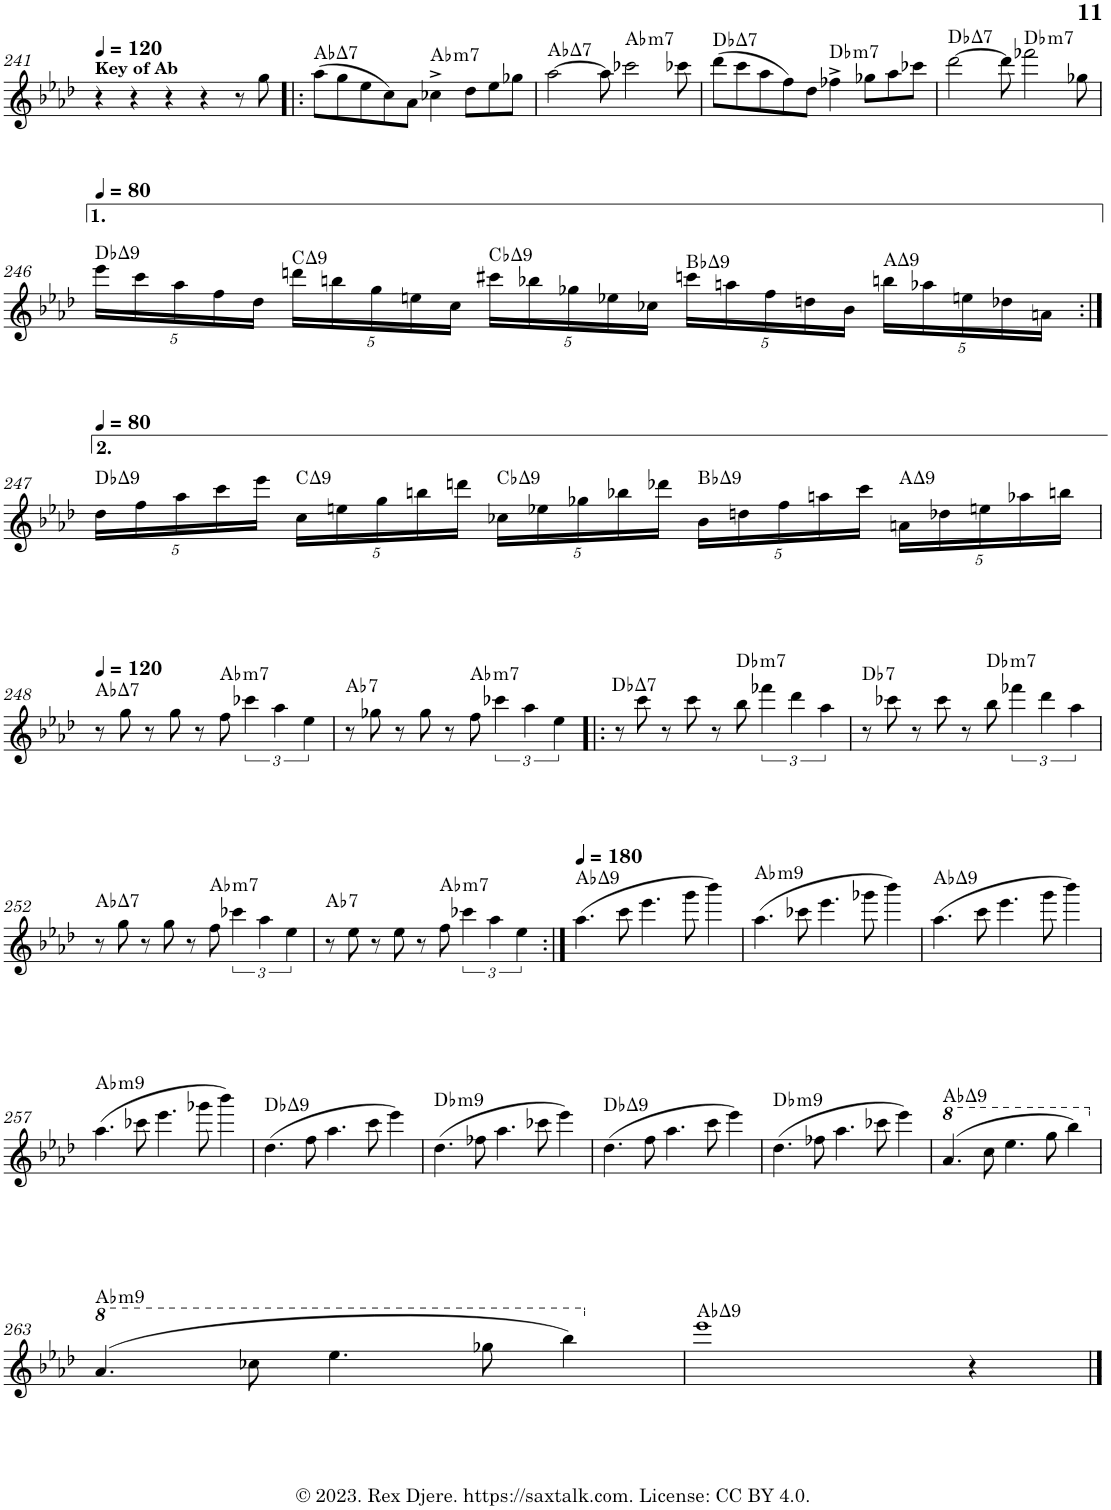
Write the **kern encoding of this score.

**kern	**harte
*part1	*part1
*staff1	*
*I"Alto Saxophone	*
*I'A. Sax.	*
!!LO:PB:g=z
*clefG2	*
*Trd5c9	*
*k[b-e-a-d-]	*
*M5/4	*
=241	=241
!LO:TX:a:B:t=Key of Ab	!
4r	.
4r	.
4r	.
4r	.
8r	.
8gg\	.
=242!|:	=242!|:
!	!LO:H:kt=7
(8aa-\L	Ab:maj7
8gg\	.
8ee-\	.
8cc\)	.
8a-\J	.
!	!LO:H:kt=m7
4cc-X^\	Ab:min7
8dd-\L	.
8ee-\	.
8gg-X\J	.
=243	=243
!	!LO:H:kt=7
[2aa-\	Ab:maj7
8aa-\]	.
!	!LO:H:kt=m7
2ccc-X\	Ab:min7
8ccc-X\	.
=244	=244
!	!LO:H:kt=7
(8ddd-\L	Db:maj7
8ccc\	.
8aa-\	.
8ff\)	.
8dd-\J	.
!	!LO:H:kt=m7
4ff-X^\	Db:min7
8gg-X\L	.
8aa-\	.
8ccc-X\J	.
=245	=245
!	!LO:H:kt=7
[2ddd-\	Db:maj7
8ddd-\]	.
!	!LO:H:kt=m7
2fff-X\	Db:min7
8gg-X\	.
!!LO:LB:g=z
=246	=246
*Xbrackettup	*
!	!LO:H:kt=9
20eee-\LL	Db:maj9
20ccc\	.
20aa-\	.
20ff\	.
20dd-\JJ	.
!	!LO:H:kt=9
20dddn\LL	C:maj9
20bbn\	.
20gg\	.
20een\	.
20cc\JJ	.
!	!LO:H:kt=9
20ccc#X\LL	Cb:maj9
20bb-X\	.
20gg-X\	.
20ee-X\	.
20cc-X\JJ	.
!	!LO:H:kt=9
20cccn\LL	Bb:maj9
20aan\	.
20ff\	.
20ddn\	.
20b-\JJ	.
!	!LO:H:kt=9
20bbn\LL	A:maj9
20aa-X\	.
20een\	.
20dd-X\	.
20an\JJ	.
!!LO:LB:g=z
=247:|!	=247:|!
!	!LO:H:kt=9
20dd-\LL	Db:maj9
20ff\	.
20aa-\	.
20ccc\	.
20eee-\JJ	.
!	!LO:H:kt=9
20cc\LL	C:maj9
20een\	.
20gg\	.
20bbn\	.
20dddn\JJ	.
!	!LO:H:kt=9
20cc-X\LL	Cb:maj9
20ee-X\	.
20gg-X\	.
20bb-X\	.
20ddd-X\JJ	.
!	!LO:H:kt=9
20b-\LL	Bb:maj9
20ddn\	.
20ff\	.
20aan\	.
20ccc\JJ	.
!	!LO:H:kt=9
20an\LL	A:maj9
20dd-X\	.
20een\	.
20aa-X\	.
20bbn\JJ	.
!!LO:LB:g=z
=248	=248
!	!LO:H:kt=7
8r	Ab:maj7
8gg\	.
8r	.
8gg\	.
8r	.
!	!LO:H:kt=m7
8ff\	Ab:min7
*brackettup	*
6ccc-X\	.
6aa-\	.
6ee-\	.
=249	=249
!	!LO:H:kt=7
8r	Ab:7
8gg-X\	.
8r	.
8gg-\	.
8r	.
!	!LO:H:kt=m7
8ff\	Ab:min7
6ccc-X\	.
6aa-\	.
6ee-\	.
=250!|:	=250!|:
!	!LO:H:kt=7
8r	Db:maj7
8ccc\	.
8r	.
8ccc\	.
8r	.
!	!LO:H:kt=m7
8bb-\	Db:min7
6fff-X\	.
6ddd-\	.
6aa-\	.
=251	=251
!	!LO:H:kt=7
8r	Db:7
8ccc-X\	.
8r	.
8ccc-\	.
8r	.
!	!LO:H:kt=m7
8bb-\	Db:min7
6fff-X\	.
6ddd-\	.
6aa-\	.
!!LO:LB:g=z
=252	=252
!	!LO:H:kt=7
8r	Ab:maj7
8gg\	.
8r	.
8gg\	.
8r	.
!	!LO:H:kt=m7
8ff\	Ab:min7
6ccc-X\	.
6aa-\	.
6ee-\	.
=253	=253
!	!LO:H:kt=7
8r	Ab:7
8ee-\	.
8r	.
8ee-\	.
8r	.
!	!LO:H:kt=m7
8ff\	Ab:min7
6ccc-X\	.
6aa-\	.
6ee-\	.
=254:|!	=254:|!
!	!LO:H:kt=9
(4.aa-\	Ab:maj9
8ccc\	.
4.eee-\	.
8ggg\	.
4bbb-\)	.
=255	=255
!	!LO:H:kt=m9
(4.aa-\	Ab:min9
8ccc-X\	.
4.eee-\	.
8ggg-X\	.
4bbb-\)	.
=256	=256
!	!LO:H:kt=9
(4.aa-\	Ab:maj9
8ccc\	.
4.eee-\	.
8ggg\	.
4bbb-\)	.
!!LO:LB:g=z
=257	=257
!	!LO:H:kt=m9
(4.aa-\	Ab:min9
8ccc-X\	.
4.eee-\	.
8ggg-X\	.
4bbb-\)	.
=258	=258
!	!LO:H:kt=9
(4.dd-\	Db:maj9
8ff\	.
4.aa-\	.
8ccc\	.
4eee-\)	.
=259	=259
!	!LO:H:kt=m9
(4.dd-\	Db:min9
8ff-X\	.
4.aa-\	.
8ccc-X\	.
4eee-\)	.
=260	=260
!	!LO:H:kt=9
(4.dd-\	Db:maj9
8ff\	.
4.aa-\	.
8ccc\	.
4eee-\)	.
=261	=261
!	!LO:H:kt=m9
(4.dd-\	Db:min9
8ff-X\	.
4.aa-\	.
8ccc-X\	.
4eee-\)	.
=262	=262
*8va	*
!	!LO:H:kt=9
(4.aa-/	Ab:maj9
8ccc\	.
4.eee-\	.
8ggg\	.
4bbb-\)	.
!!LO:LB:g=z
=263	=263
*X8va	*
*8va	*
!	!LO:H:kt=m9
(4.aa-/	Ab:min9
8ccc-X\	.
4.eee-\	.
8ggg-X\	.
4bbb-\)	.
=264	=264
*X8va	*
!	!LO:H:kt=9
1eee-	Ab:maj9
4r	.
==	==
*-	*-
